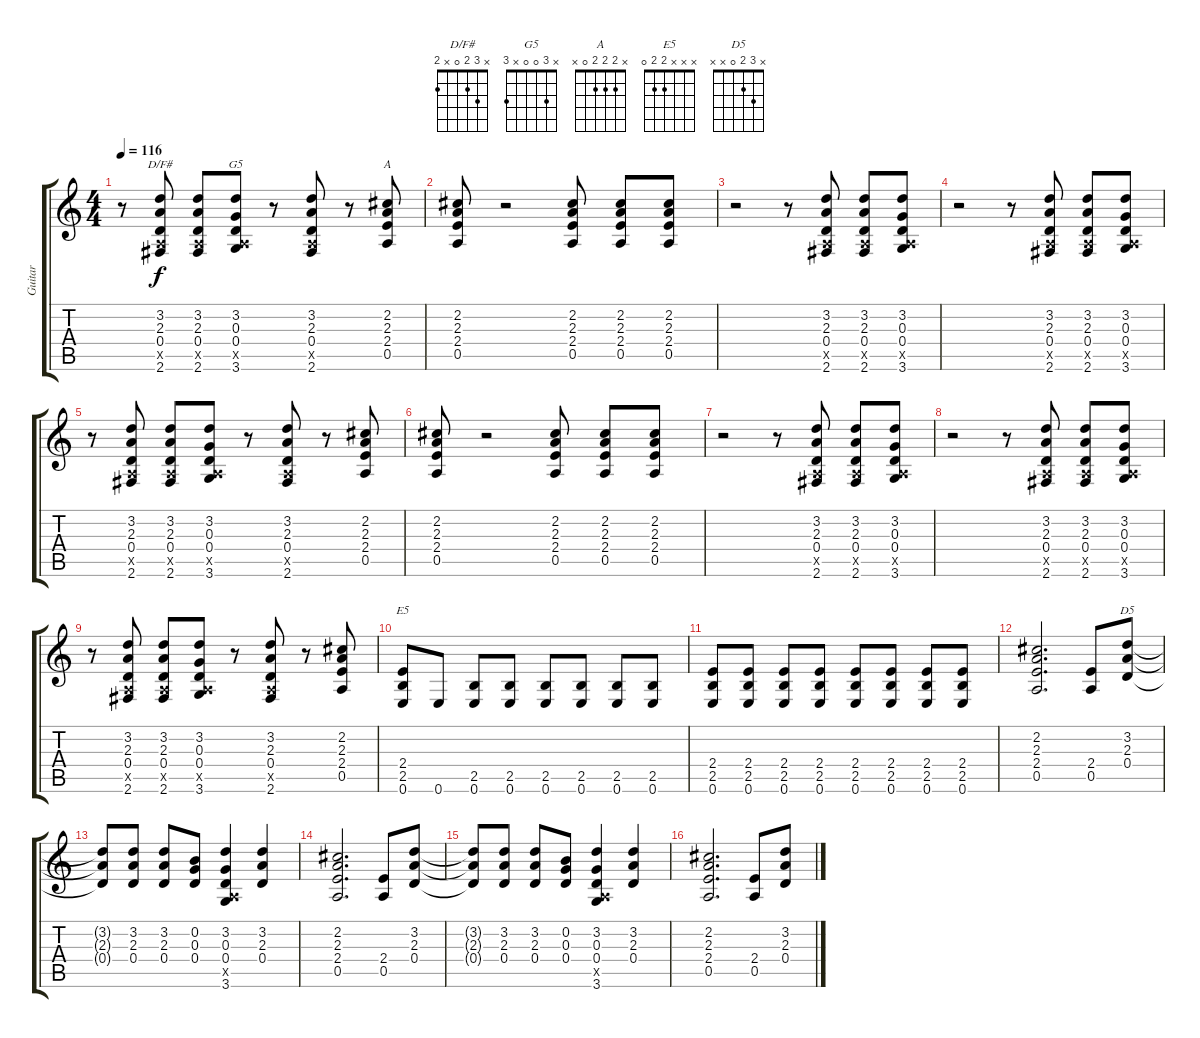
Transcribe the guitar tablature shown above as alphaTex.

\track ("Guitar" "Guitar") {instrument overdrivenguitar}
\staff {score tabs}
\tuning (E4 B3 G3 D3 A2 E2) {hide}
\chord ("D/F#" x 3 2 0 x 2)
\chord ("G5" x 3 0 0 x 3)
\chord ("A" x 2 2 2 0 x)
\chord ("E5" x x x 2 2 0)
\chord ("D5" x 3 2 0 x x)
\ts (4 4)
\tempo 116
\clef g2
\ks c
r.8{dy f} (3.2 2.3 0.4 0.5{x} 2.6).8{ch "D/F#"} (3.2 2.3 0.4 0.5{x} 2.6).8 (3.2 0.3 0.4 0.5{x} 3.6).8{ch "G5"} r.8 (3.2 2.3 0.4 0.5{x} 2.6).8 r.8 (2.2 2.3 2.4 0.5).8{ch "A"} |
(2.2 2.3 2.4 0.5).8 r.2 (2.2 2.3 2.4 0.5).8 (2.2 2.3 2.4 0.5).8 (2.2 2.3 2.4 0.5).8 |
r.2 r.8 (3.2 2.3 0.4 0.5{x} 2.6).8 (3.2 2.3 0.4 0.5{x} 2.6).8 (3.2 0.3 0.4 0.5{x} 3.6).8 |
r.2 r.8 (3.2 2.3 0.4 0.5{x} 2.6).8 (3.2 2.3 0.4 0.5{x} 2.6).8 (3.2 0.3 0.4 0.5{x} 3.6).8 |
r.8 (3.2 2.3 0.4 0.5{x} 2.6).8 (3.2 2.3 0.4 0.5{x} 2.6).8 (3.2 0.3 0.4 0.5{x} 3.6).8 r.8 (3.2 2.3 0.4 0.5{x} 2.6).8 r.8 (2.2 2.3 2.4 0.5).8 |
(2.2 2.3 2.4 0.5).8 r.2 (2.2 2.3 2.4 0.5).8 (2.2 2.3 2.4 0.5).8 (2.2 2.3 2.4 0.5).8 |
r.2 r.8 (3.2 2.3 0.4 0.5{x} 2.6).8 (3.2 2.3 0.4 0.5{x} 2.6).8 (3.2 0.3 0.4 0.5{x} 3.6).8 |
r.2 r.8 (3.2 2.3 0.4 0.5{x} 2.6).8 (3.2 2.3 0.4 0.5{x} 2.6).8 (3.2 0.3 0.4 0.5{x} 3.6).8 |
r.8 (3.2 2.3 0.4 0.5{x} 2.6).8 (3.2 2.3 0.4 0.5{x} 2.6).8 (3.2 0.3 0.4 0.5{x} 3.6).8 r.8 (3.2 2.3 0.4 0.5{x} 2.6).8 r.8 (2.2 2.3 2.4 0.5).8 |
(2.4 2.5 0.6).8{ch "E5"} 0.6.8 (2.5 0.6).8 (2.5 0.6).8 (2.5 0.6).8 (2.5 0.6).8 (2.5 0.6).8 (2.5 0.6).8 |
(2.4 2.5 0.6).8 (2.4 2.5 0.6).8 (2.4 2.5 0.6).8 (2.4 2.5 0.6).8 (2.4 2.5 0.6).8 (2.4 2.5 0.6).8 (2.4 2.5 0.6).8 (2.4 2.5 0.6).8 |
(2.2 2.3 2.4 0.5).2{d} (2.4 0.5).8 (3.2 2.3 0.4).8{ch "D5"} |
(3.2{t} 2.3{t} 0.4{t}).8 (3.2 2.3 0.4).8 (3.2 2.3 0.4).8 (0.2 0.3 0.4).8 (3.2 0.3 0.4 0.5{x} 3.6).4 (3.2 2.3 0.4).4 |
(2.2 2.3 2.4 0.5).2{d} (2.4 0.5).8 (3.2 2.3 0.4).8 |
(3.2{t} 2.3{t} 0.4{t}).8 (3.2 2.3 0.4).8 (3.2 2.3 0.4).8 (0.2 0.3 0.4).8 (3.2 0.3 0.4 0.5{x} 3.6).4 (3.2 2.3 0.4).4 |
(2.2 2.3 2.4 0.5).2{d} (2.4 0.5).8 (3.2 2.3 0.4).8
